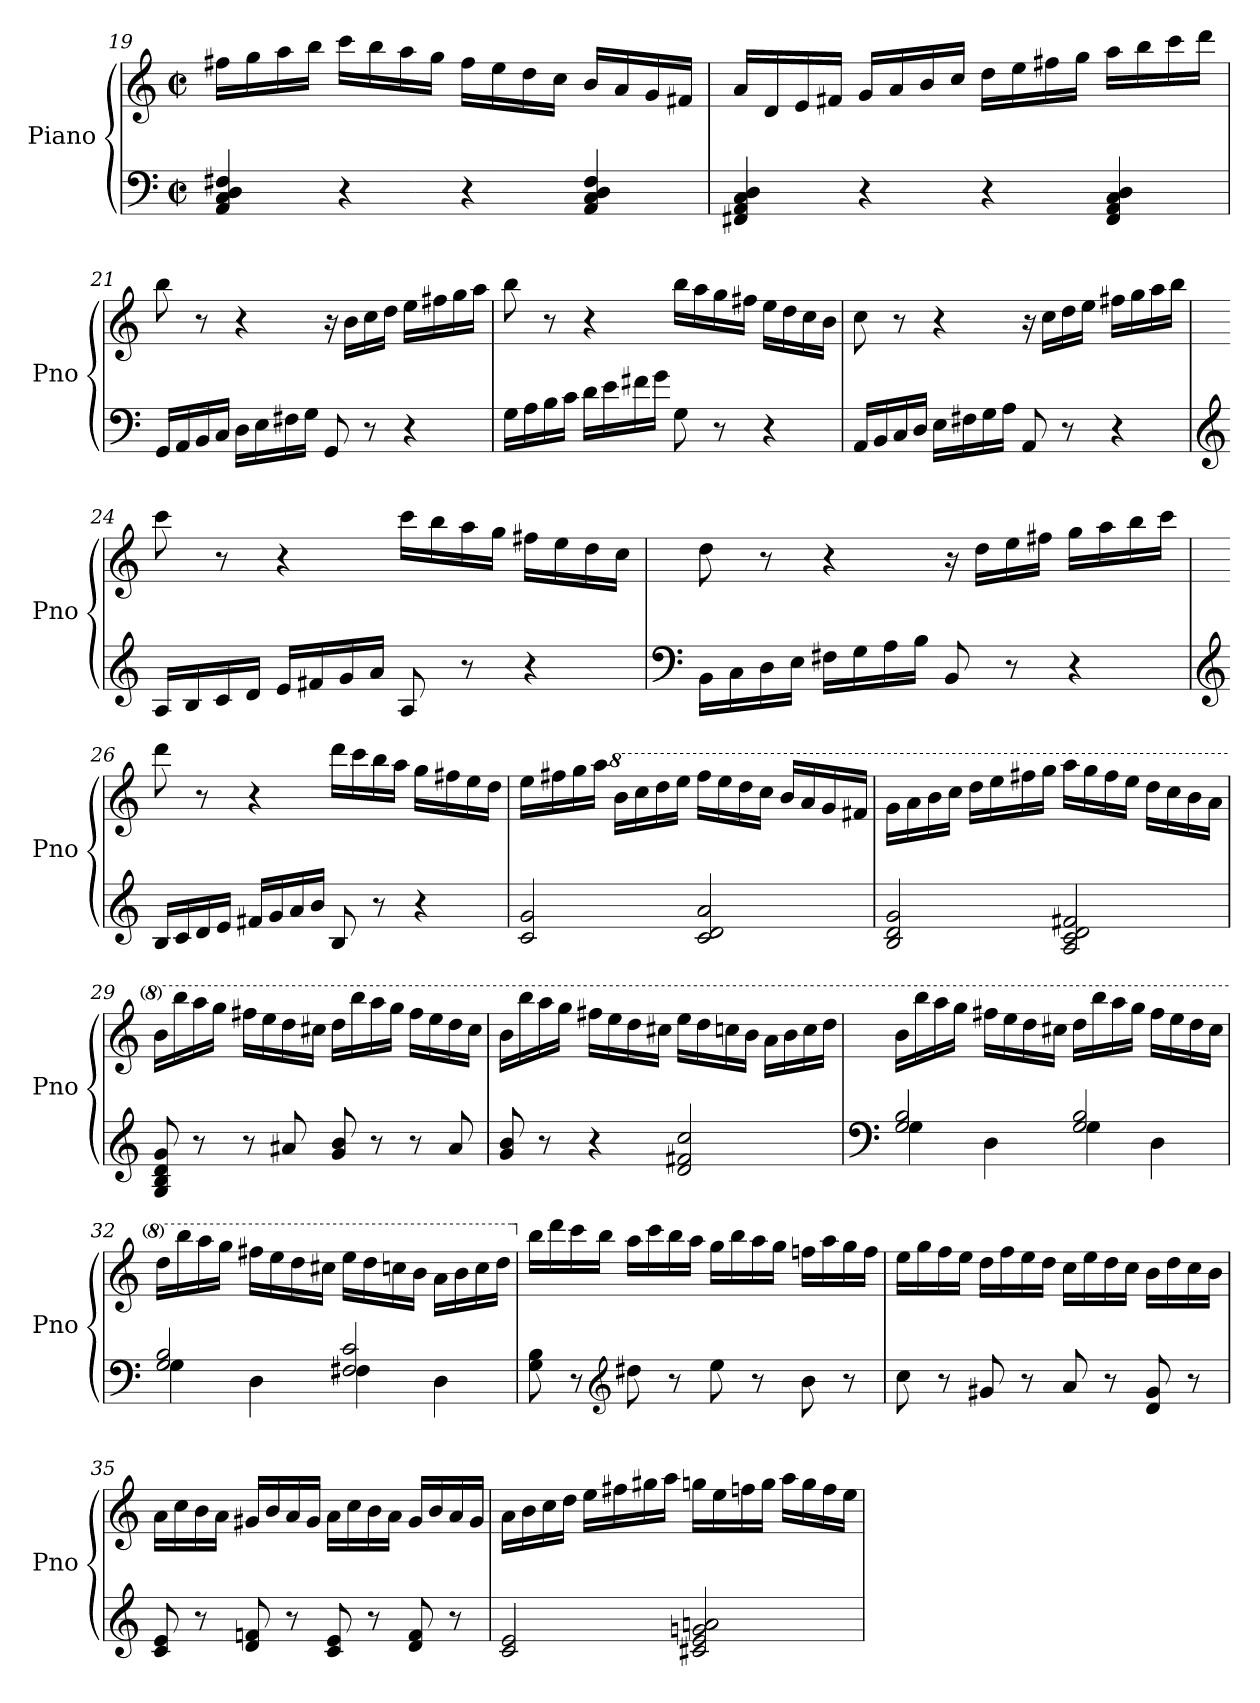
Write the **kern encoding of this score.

**kern	**kern
*part1	*part1
*staff2	*staff1
*I"Piano	*
*I'Pno	*
!!LO:PB:g=z
*clefF4	*clefG2
*k[]	*k[]
*M4/4	*M4/4
*met(c|)	*met(c|)
=19	=19
4AA/<<<< 4C/<<<< 4D/<<<< 4F#X/<<<<	16ff#X\LL
.	16gg\
.	16aa\
.	16bb\JJ
4r	16ccc\LL
.	16bb\
.	16aa\
.	16gg\JJ
4r	16ff#\LL
.	16ee\
.	16dd\
.	16cc\JJ
4AA/<<<< 4C/<<<< 4D/<<<< 4F#/<<<<	16b/LL
.	16a/
.	16g/
.	16f#X/JJ
=20	=20
4FF#X/<<<< 4AA/<<<< 4C/<<<< 4D/<<<<	16a/LL
.	16d/
.	16e/
.	16f#X/JJ
4r	16g/LL
.	16a/
.	16b/
.	16cc/JJ
4r	16dd\LL
.	16ee\
.	16ff#X\
.	16gg\JJ
4FF#/<<<< 4AA/<<<< 4C/<<<< 4D/<<<<	16aa\LL
.	16bb\
.	16ccc\
.	16ddd\JJ
=21	=21
16GG</LL	8bb\
16AA</	.
16BB</	8r
16C</JJ	.
16D<\LL	4r
16E<\	.
16F#X<\	.
16G<\JJ	.
8GG</	16r
.	16b\LL
8r	16cc\
.	16dd\JJ
4r	16ee\LL
.	16ff#X\
.	16gg\
.	16aa\JJ
!!LO:LB:g=z
=22	=22
16G<\LL	8bb\
16A<\	.
16B<\	8r
16c<\JJ	.
16d<\LL	4r
16e<\	.
16f#X<\	.
16g<\JJ	.
8G<\	16bb\LL
.	16aa\
8r	16gg\
.	16ff#X\JJ
4r	16ee\LL
.	16dd\
.	16cc\
.	16b\JJ
=23	=23
16AA</LL	8cc\
16BB</	.
16C</	8r
16D</JJ	.
16E<\LL	4r
16F#X<\	.
16G<\	.
16A<\JJ	.
8AA</	16r
.	16cc\LL
8r	16dd\
.	16ee\JJ
4r	16ff#X\LL
.	16gg\
.	16aa\
.	16bb\JJ
=24	=24
*clefG2	*
16A</LL	8ccc\
16B</	.
16c</	8r
16d</JJ	.
16e</LL	4r
16f#X</	.
16g</	.
16a</JJ	.
8A</	16ccc\LL
.	16bb\
8r	16aa\
.	16gg\JJ
4r	16ff#X\LL
.	16ee\
.	16dd\
.	16cc\JJ
!!LO:LB:g=z
=25	=25
*clefF4	*
16BB<\LL	8dd\
16C<\	.
16D<\	8r
16E<\JJ	.
16F#X<\LL	4r
16G<\	.
16A<\	.
16B<\JJ	.
8BB</	16r
.	16dd\LL
8r	16ee\
.	16ff#X\JJ
4r	16gg\LL
.	16aa\
.	16bb\
.	16ccc\JJ
=26	=26
*clefG2	*
16B</LL	8ddd\
16c</	.
16d</	8r
16e</JJ	.
16f#X</LL	4r
16g</	.
16a</	.
16b</JJ	.
8B</	16ddd\LL
.	16ccc\
8r	16bb\
.	16aa\JJ
4r	16gg\LL
.	16ff#X\
.	16ee\
.	16dd\JJ
=27	=27
2c/<< 2g/<<	16ee\LL
.	16ff#X\
.	16gg\
.	16aa\JJ
*	*8va
.	16bb\LL
.	16ccc\
.	16ddd\
.	16eee\JJ
2c/<<< 2d/<<< 2a/<<<	16fff#\LL
.	16eee\
.	16ddd\
.	16ccc\JJ
.	16bb/LL
.	16aa/
.	16gg/
.	16ff#X/JJ
!!LO:LB:g=z
=28	=28
2B/<<< 2d/<<< 2g/<<<	16gg\LL
.	16aa\
.	16bb\
.	16ccc\JJ
.	16ddd\LL
.	16eee\
.	16fff#X\
.	16ggg\JJ
2A/<<<< 2c/<<<< 2d/<<<< 2f#X/<<<<	16aaa\LL
.	16ggg\
.	16fff#\
.	16eee\JJ
.	16ddd\LL
.	16ccc\
.	16bb\
.	16aa\JJ
=29	=29
8G/<<<< 8B/<<<< 8d/<<<< 8g/<<<<	16bb\LL
.	16bbb\
8r	16aaa\
.	16ggg\JJ
8r	16fff#X\LL
.	16eee\
8a#X</	16ddd\
.	16ccc#X\JJ
8g/<< 8b/<<	16ddd\LL
.	16bbb\
8r	16aaa\
.	16ggg\JJ
8r	16fff#\LL
.	16eee\
8a#</	16ddd\
.	16ccc#\JJ
=30	=30
8g/<< 8b/<<	16bb\LL
.	16bbb\
8r	16aaa\
.	16ggg\JJ
4r	16fff#X\LL
.	16eee\
.	16ddd\
.	16ccc#X\JJ
2d/<<< 2f#X/<<< 2cc/<<<	16eee\LL
.	16ddd\
.	16cccn\
.	16bb\JJ
.	16aa\LL
.	16bb\
.	16ccc\
.	16ddd\JJ
!!LO:LB:g=z
=31	=31
*clefF4	*
*^	*
2G/ 2B/	4G<\	16bb\LL
.	.	16bbb\
.	.	16aaa\
.	.	16ggg\JJ
.	4D<\	16fff#X\LL
.	.	16eee\
.	.	16ddd\
.	.	16ccc#X\JJ
2G/ 2B/	4G<\	16ddd\LL
.	.	16bbb\
.	.	16aaa\
.	.	16ggg\JJ
.	4D<\	16fff#\LL
.	.	16eee\
.	.	16ddd\
.	.	16ccc#\JJ
=32	=32	=32
2G/ 2B/	4G<\	16ddd\LL
.	.	16bbb\
.	.	16aaa\
.	.	16ggg\JJ
.	4D<\	16fff#X\LL
.	.	16eee\
.	.	16ddd\
.	.	16ccc#X\JJ
2F#X/ 2c/	4F#<\	16eee\LL
.	.	16ddd\
.	.	16cccn\
.	.	16bb\JJ
.	4D<\	16aa\LL
.	.	16bb\
.	.	16ccc\
.	.	16ddd\JJ
*v	*v	*
=33	=33
*	*X8va
8G\<< 8B\<<	16bb\LL
.	16ddd\
8r	16ccc\
.	16bb\JJ
*clefG2	*
8dd#X<\	16aa\LL
.	16ccc\
8r	16bb\
.	16aa\JJ
8ee<\	16gg\LL
.	16bb\
8r	16aa\
.	16gg\JJ
8b<\	16ffn\LL
.	16aa\
8r	16gg\
.	16ff\JJ
!!LO:LB:g=z
=34	=34
8cc<\	16ee\LL
.	16gg\
8r	16ff\
.	16ee\JJ
8g#X</	16dd\LL
.	16ff\
8r	16ee\
.	16dd\JJ
8a</	16cc\LL
.	16ee\
8r	16dd\
.	16cc\JJ
8d/<< 8g#/<<	16b\LL
.	16dd\
8r	16cc\
.	16b\JJ
=35	=35
8c/<< 8e/<<	16a\LL
.	16cc\
8r	16b\
.	16a\JJ
8d/<< 8fn/<<	16g#X/LL
.	16b/
8r	16a/
.	16g#/JJ
8c/<< 8e/<<	16a\LL
.	16cc\
8r	16b\
.	16a\JJ
8d/<< 8f/<<	16g#/LL
.	16b/
8r	16a/
.	16g#/JJ
=36	=36
2c/<< 2e/<<	16a\LL
.	16b\
.	16cc\
.	16dd\JJ
.	16ee\LL
.	16ff#X\
.	16gg#X\
.	16aa\JJ
2c#X/<<<< 2e/<<<< 2gn/<<<< 2an/<<<<	16ggn\LL
.	16ee\
.	16ffn\
.	16gg\JJ
.	16aa\LL
.	16gg\
.	16ff\
.	16ee\JJ
=	=
*-	*-
